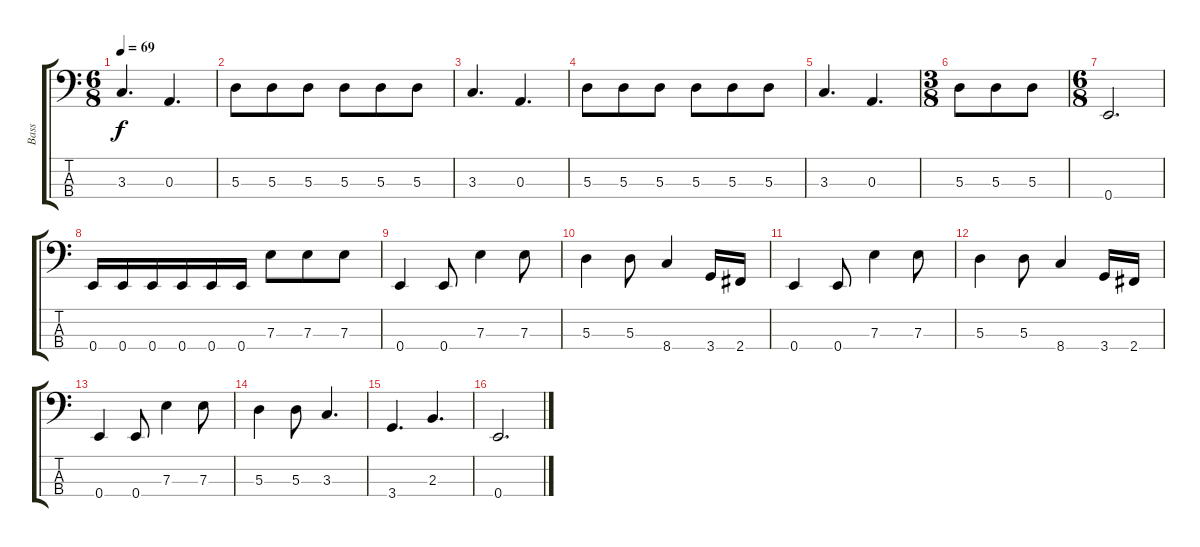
\track ("Bass" "Bass") {instrument electricbassfinger}
\staff {score tabs}
\tuning (G2 D2 A1 E1) {hide}
\ts (6 8)
\tempo 69
\clef f4
\ks c
3.3.4{d dy f} 0.3.4{d} |
5.3.8 5.3.8 5.3.8 5.3.8 5.3.8 5.3.8 |
3.3.4{d} 0.3.4{d} |
5.3.8 5.3.8 5.3.8 5.3.8 5.3.8 5.3.8 |
3.3.4{d} 0.3.4{d} |
\ts (3 8)
5.3.8 5.3.8 5.3.8 |
\ts (6 8)
0.4.2{d} |
0.4.16 0.4.16 0.4.16 0.4.16 0.4.16 0.4.16 7.3.8 7.3.8 7.3.8 |
0.4.4 0.4.8 7.3.4 7.3.8 |
5.3.4 5.3.8 8.4.4 3.4.16 2.4.16 |
0.4.4 0.4.8 7.3.4 7.3.8 |
5.3.4 5.3.8 8.4.4 3.4.16 2.4.16 |
0.4.4 0.4.8 7.3.4 7.3.8 |
5.3.4 5.3.8 3.3.4{d} |
3.4.4{d} 2.3.4{d} |
0.4.2{d}
